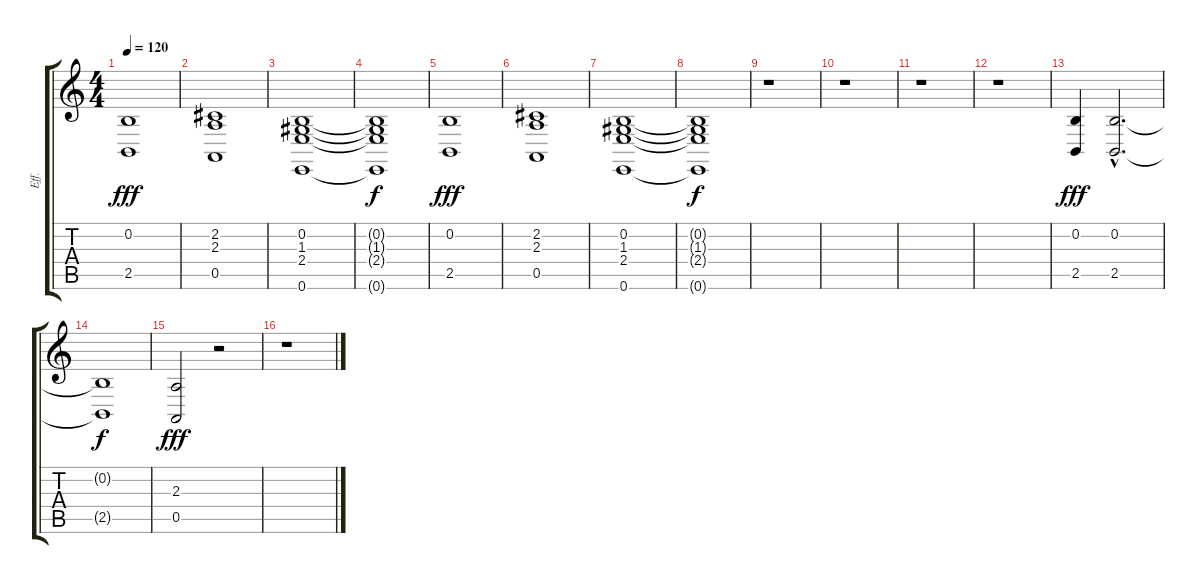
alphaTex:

\track ("Eff." "Eff.") {instrument choiraahs}
\staff {score tabs}
\tuning (E4 B3 G3 D3 A2 E2) {hide}
\ts (4 4)
\tempo 120
\clef g2
\ks c
(0.2 2.5).1{dy fff} |
(2.2 2.3 0.5).1 |
(0.2 1.3 2.4 0.6).1 |
(0.2{t} 1.3{t} 2.4{t} 0.6{t}).1{dy f} |
(0.2 2.5).1{dy fff} |
(2.2 2.3 0.5).1 |
(0.2 1.3 2.4 0.6).1 |
(0.2{t} 1.3{t} 2.4{t} 0.6{t}).1{dy f} |
r.1 |
r.1 |
r.1 |
r.1 |
(0.2 2.5).4{dy fff} (0.2{hac} 2.5{hac}).2{d} |
(0.2{t} 2.5{t}).1{dy f} |
(2.3 0.5).2{dy fff} r.2 |
r.1
